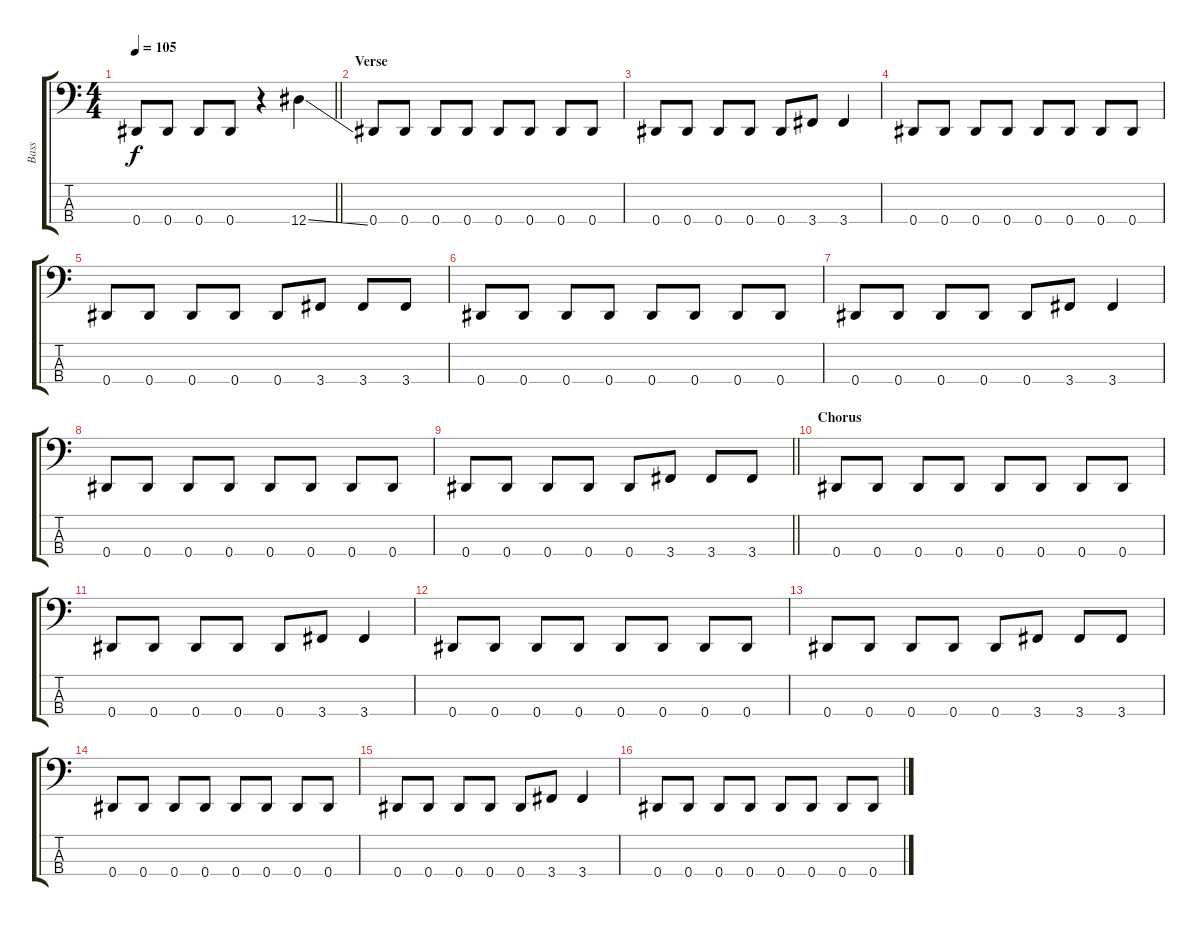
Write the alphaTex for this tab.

\track ("Bass" "Bass") {instrument electricbassfinger}
\staff {score tabs}
\tuning (Gb2 Db2 Ab1 Eb1) {hide}
\ts (4 4)
\tempo 105
\clef f4
\barLineRight lightlight
\ks c
0.4.8{dy f} 0.4.8 0.4.8 0.4.8 r.4 12.4{ss}.4 |
\section ("" "Verse")
0.4.8 0.4.8 0.4.8 0.4.8 0.4.8 0.4.8 0.4.8 0.4.8 |
0.4.8 0.4.8 0.4.8 0.4.8 0.4.8 3.4.8 3.4.4 |
0.4.8 0.4.8 0.4.8 0.4.8 0.4.8 0.4.8 0.4.8 0.4.8 |
0.4.8 0.4.8 0.4.8 0.4.8 0.4.8 3.4.8 3.4.8 3.4.8 |
0.4.8 0.4.8 0.4.8 0.4.8 0.4.8 0.4.8 0.4.8 0.4.8 |
0.4.8 0.4.8 0.4.8 0.4.8 0.4.8 3.4.8 3.4.4 |
0.4.8 0.4.8 0.4.8 0.4.8 0.4.8 0.4.8 0.4.8 0.4.8 |
\barLineRight lightlight
0.4.8 0.4.8 0.4.8 0.4.8 0.4.8 3.4.8 3.4.8 3.4.8 |
\section ("" "Chorus")
0.4.8 0.4.8 0.4.8 0.4.8 0.4.8 0.4.8 0.4.8 0.4.8 |
0.4.8 0.4.8 0.4.8 0.4.8 0.4.8 3.4.8 3.4.4 |
0.4.8 0.4.8 0.4.8 0.4.8 0.4.8 0.4.8 0.4.8 0.4.8 |
0.4.8 0.4.8 0.4.8 0.4.8 0.4.8 3.4.8 3.4.8 3.4.8 |
0.4.8 0.4.8 0.4.8 0.4.8 0.4.8 0.4.8 0.4.8 0.4.8 |
0.4.8 0.4.8 0.4.8 0.4.8 0.4.8 3.4.8 3.4.4 |
0.4.8 0.4.8 0.4.8 0.4.8 0.4.8 0.4.8 0.4.8 0.4.8
